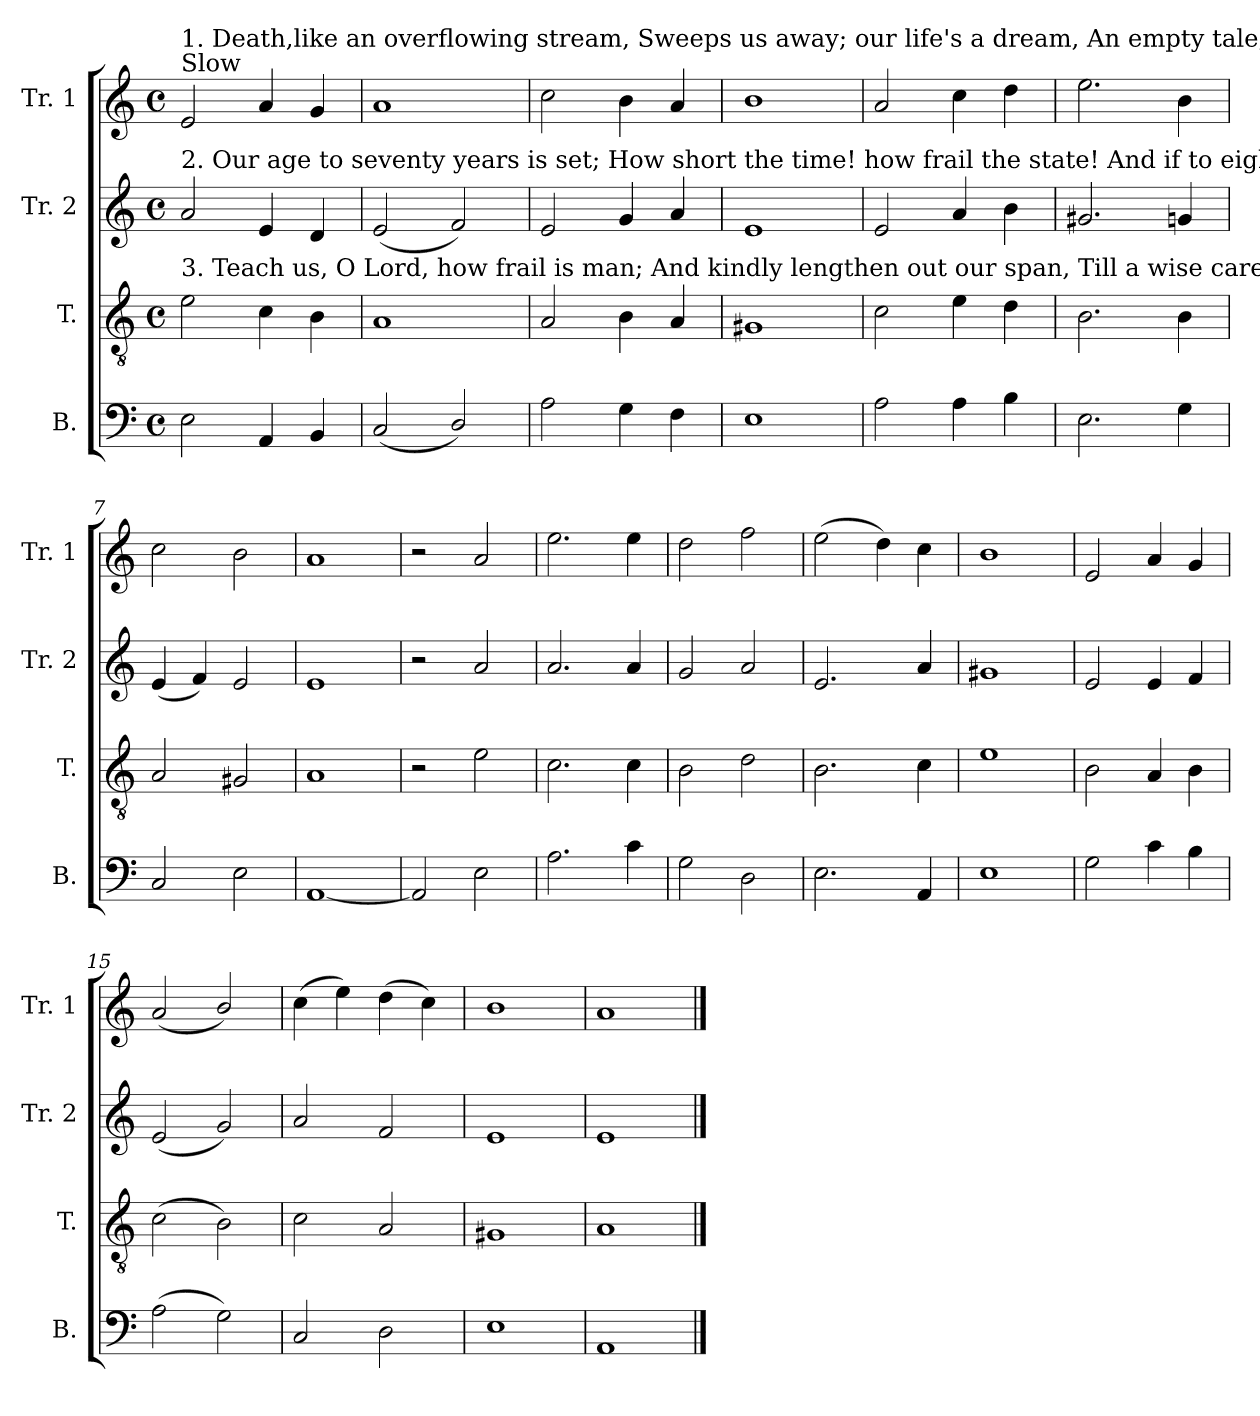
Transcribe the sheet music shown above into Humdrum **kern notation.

**kern	**kern	**kern	**kern
*part4	*part3	*part2	*part1
*staff4	*staff3	*staff2	*staff1
*I"B.	*I"T.	*I"Tr. 2	*I"Tr. 1
*I'B.	*I'T.	*I'Tr. 2	*I'Tr. 1
*clefF4	*clefGv2	*clefG2	*clefG2
*k[]	*k[]	*k[]	*k[]
*M4/4	*M4/4	*M4/4	*M4/4
*met(c)	*met(c)	*met(c)	*met(c)
*MM100	*MM100	*MM100	*MM100
=1	=1	=1	=1
!	!	!	!LO:TX:a:t=Slow
!	!	!	!LO:TX:a:t=1. Death,like an overflowing stream, Sweeps us away; our life's a dream,    An empty tale, a  morning  flower,  Cut down and withered   in       an   hour.
!	!	!LO:TX:a:t=2. Our age to seventy years is set; How short the time! how frail the state!  And  if  to  eighty   we   ar – rive,   We rather  sigh   and   groan   than   live.	!
!	!LO:TX:a:t=3. Teach us, O Lord, how frail is man;  And kindly lengthen out our span,    Till  a  wise care  of  pi  –   e  –  ty    Fit  us to  die,    and   dwell    with   thee.	!	!
2E\	2e\	2a/	2e/
4AA/	4c\	4e/	4a/
4BB/	4B\	4d/	4g/
=2	=2	=2	=2
(2C/	1A	(2e/	1a
2D/)	.	2f/)	.
=3	=3	=3	=3
2A\	2A/	2e/	2cc\
4G\	4B\	4g/	4b\
4F\	4A/	4a/	4a/
=4	=4	=4	=4
1E	1G#X	1e	1b
=5	=5	=5	=5
2A\	2c\	2e/	2a/
4A\	4e\	4a/	4cc\
4B\	4d\	4b\	4dd\
=6	=6	=6	=6
2.E\	2.B\	2.g#X/	2.ee\
4G\	4B\	4gn/	4b\
=7	=7	=7	=7
2C/	2A/	(4e/	2cc\
.	.	4f/)	.
2E\	2G#X/	2e/	2b\
=8	=8	=8	=8
[1AA	1A	1e	1a
=9	=9	=9	=9
2AA/]	2r	2r	2r
2E\	2e\	2a/	2a/
=10	=10	=10	=10
2.A\	2.c\	2.a/	2.ee\
4c\	4c\	4a/	4ee\
=11	=11	=11	=11
2G\	2B\	2g/	2dd\
2D\	2d\	2a/	2ff\
=12	=12	=12	=12
2.E\	2.B\	2.e/	(2ee\
.	.	.	4dd\)
4AA/	4c\	4a/	4cc\
=13	=13	=13	=13
1E	1e	1g#X	1b
=14	=14	=14	=14
2G\	2B\	2e/	2e/
4c\	4A/	4e/	4a/
4B\	4B\	4f/	4g/
=15	=15	=15	=15
(2A\	(2c\	(2e/	(2a/
2G\)	2B\)	2g/)	2b/)
=16	=16	=16	=16
2C/	2c\	2a/	(4cc\
.	.	.	4ee\)
2D\	2A/	2f/	(4dd\
.	.	.	4cc\)
=17	=17	=17	=17
1E	1G#X	1e	1b
=18	=18	=18	=18
1AA	1A	1e	1a
==	==	==	==
*-	*-	*-	*-
